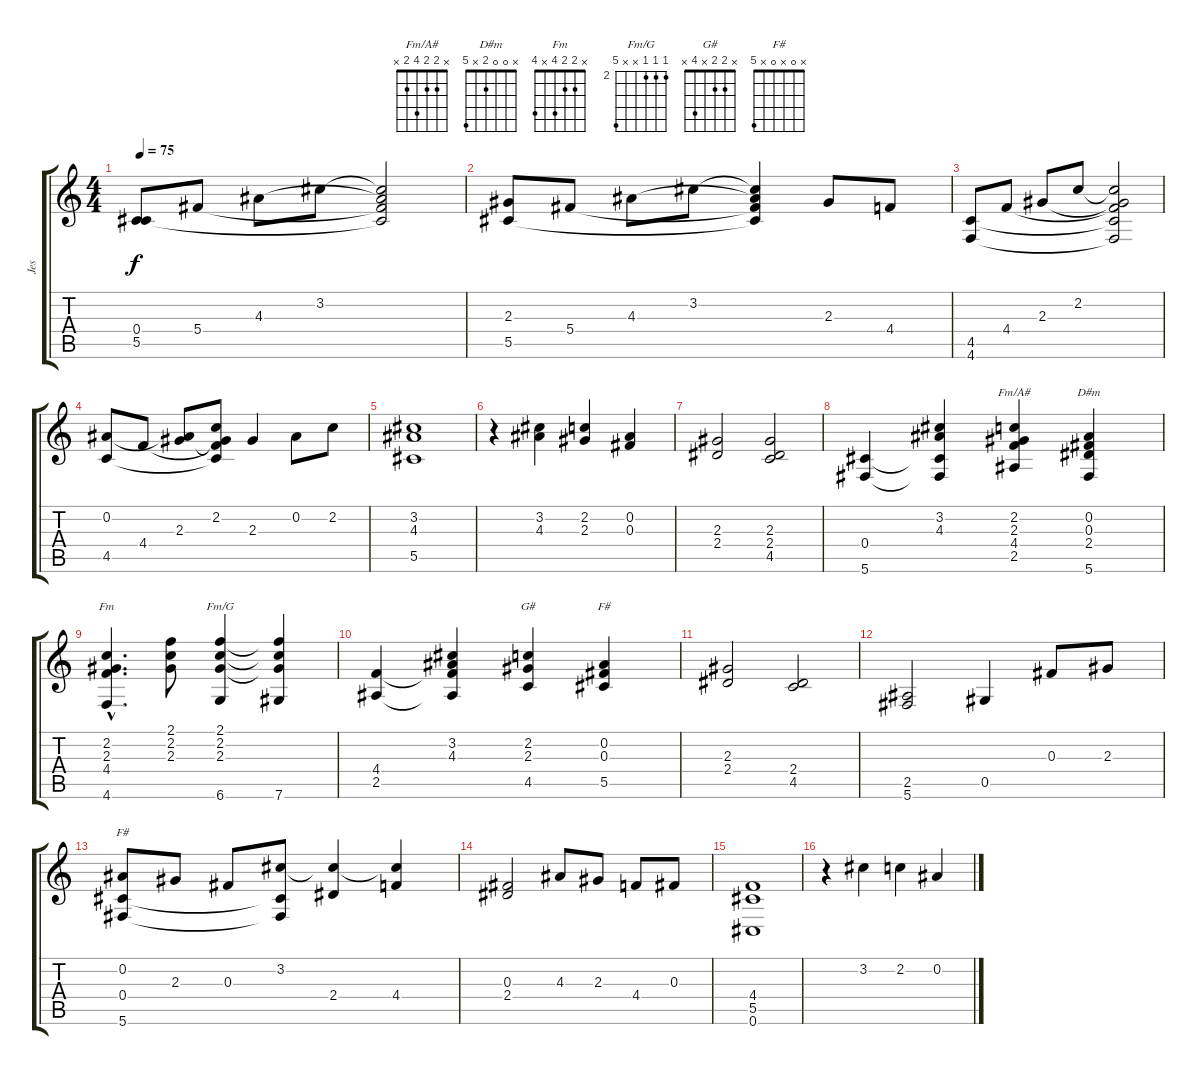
\track ("Jes" "Jes") {instrument acousticguitarsteel}
\staff {score tabs}
\tuning (Eb4 Bb3 Gb3 Db3 Ab2 Db2) {hide}
\chord ("Fm/A#" x 2 2 4 2 x)
\chord ("D#m" x 0 0 2 x 5)
\chord ("Fm" x 2 2 4 x 4)
\chord ("Fm/G" 2 2 2 x x 6) {firstfret 2}
\chord ("G#" x 2 2 x 4 x)
\chord ("F#" x 0 0 x 5 x)
\chord ("F#" x 0 x 0 x 5)
\ts (4 4)
\tempo 75
\clef g2
\ks c
(0.4 5.5).8{dy f} 5.4.8 4.3.8 3.2.8 (3.2{t} 4.3{t} 5.4{t} 5.5{t}).2 |
(2.3 5.5).8 5.4.8 4.3.8 3.2.8 (3.2{t} 4.3{t} 5.4{t} 5.5{t}).4 2.3.8 4.4.8 |
(4.5 4.6).8 4.4.8 2.3.8 2.2.8 (2.2{t} 2.3{t} 4.4{t} 4.5{t} 4.6{t}).2 |
(0.2 4.5).8 4.4.8 (0.2{t} 2.3).8 (2.2 2.3{t} 4.4{t} 4.5{t}).8 2.3.4 0.2.8 2.2.8 |
(3.2 4.3 5.5).1 |
r.4 (3.2 4.3).4 (2.2 2.3).4 (0.2 0.3).4 |
(2.3 2.4).2 (2.3 2.4 4.5).2 |
(0.4 5.6).4 (3.2 4.3 0.4{t} 5.6{t}).4 (2.2 2.3 4.4 2.5).4{ch "Fm/A#"} (0.2 0.3 2.4 5.6).4{ch "D#m"} |
(2.2{hac} 2.3{hac} 4.4{hac} 4.6{hac}).4{d ch "Fm"} (2.1 2.2 2.3).8 (2.1 2.2 2.3 6.6).4{ch "Fm/G"} (2.1{t} 2.2{t} 2.3{t} 7.6).4 |
(4.4 2.5).4 (3.2 4.3 4.4{t} 2.5{t}).4 (2.2 2.3 4.5).4{ch "G#"} (0.2 0.3 5.5).4{ch "F#"} |
(2.3 2.4).2 (2.4 4.5).2 |
(2.5 5.6).2 0.5.4 0.3.8 2.3.8 |
(0.2 0.4 5.6).8{ch "F#"} 2.3.8 0.3.8 (3.2 0.4{t} 5.6{t}).8 (3.2{t} 2.4).4 (3.2{t} 4.4).4 |
(0.3 2.4).2 4.3.8 2.3.8 4.4.8 0.3.8 |
(4.4 5.5 0.6).1 |
r.4 3.2.4 2.2.4 0.2.4
